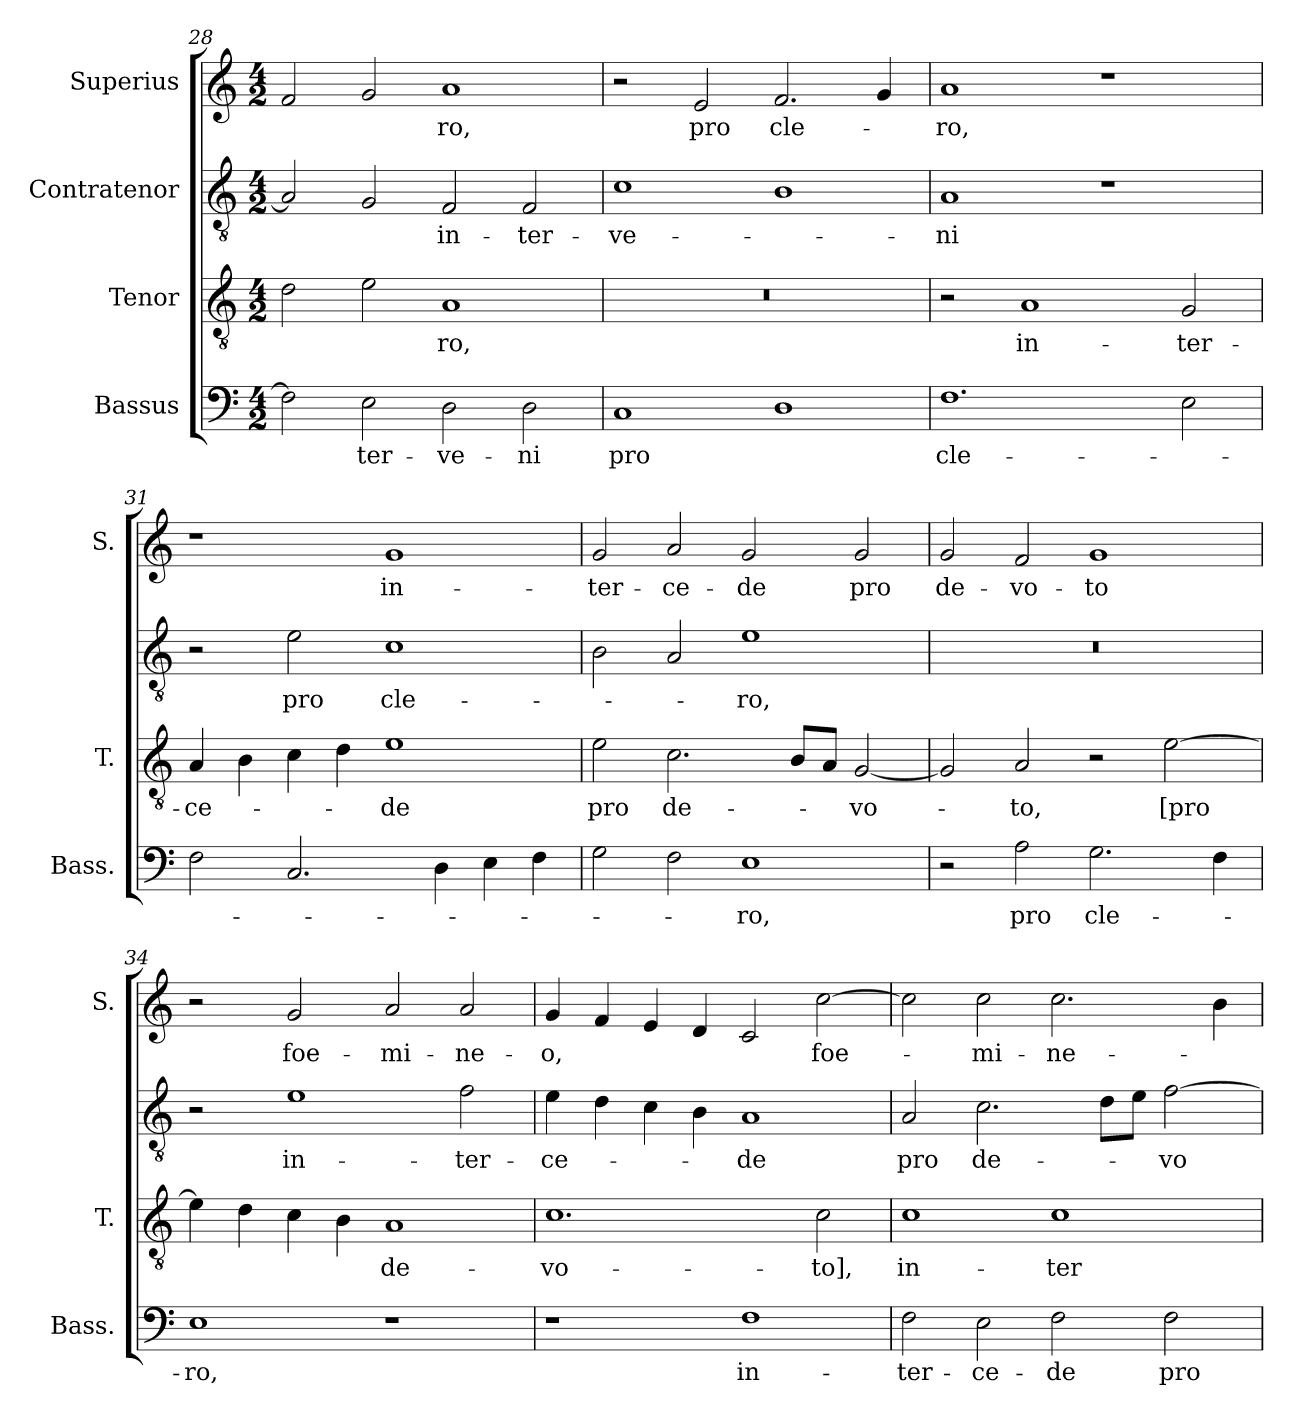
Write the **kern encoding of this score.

**kern	**text	**kern	**text	**kern	**text	**kern	**text
*part4	*part4	*part3	*part3	*part2	*part2	*part1	*part1
*staff4	*staff4	*staff3	*staff3	*staff2	*staff2	*staff1	*staff1
*I"Bassus	*	*I"Tenor	*	*I"Contratenor	*	*I"Superius	*
*I'Bass.	*	*I'T.	*	*	*	*I'S.	*
!!LO:LB:g=z
*clefF4	*	*clefGv2	*	*clefGv2	*	*clefG2	*
*k[]	*	*k[]	*	*k[]	*	*k[]	*
*C:	*	*C:	*	*C:	*	*C:	*
*M4/2	*	*M4/2	*	*M4/2	*	*M4/2	*
=28	=28	=28	=28	=28	=28	=28	=28
2F\]	.	2d\	.	2A/]	.	2f/	.
2E\	-ter-	2e\	.	2G/	.	2g/	.
2D\	-ve-	1A/	-ro,	2F/	in-	1a/	-ro,
2D\	-ni	.	.	2F/	-ter-	.	.
=29	=29	=29	=29	=29	=29	=29	=29
1C/	pro	0r	.	1c\	-ve-	2r	.
.	.	.	.	.	.	2e/	pro
1D\	.	.	.	1B\	.	2.f/	cle-
.	.	.	.	.	.	4g/	.
=30	=30	=30	=30	=30	=30	=30	=30
1.F\	cle-	2r	.	1A/	-ni	1a/	-ro,
.	.	1A/	in-	.	.	.	.
.	.	.	.	1r	.	1r	.
2E\	.	2G/	-ter-	.	.	.	.
!!LO:PB:g=z
=31	=31	=31	=31	=31	=31	=31	=31
2F\	.	4A/	-ce-	2r	.	1r	.
.	.	4B\	.	.	.	.	.
2.C/	.	4c\	.	2e\	pro	.	.
.	.	4d\	.	.	.	.	.
.	.	1e\	-de	1c\	cle-	1g/	in-
4D\	.	.	.	.	.	.	.
4E\	.	.	.	.	.	.	.
4F\	.	.	.	.	.	.	.
=32	=32	=32	=32	=32	=32	=32	=32
2G\	.	2e\	pro	2B\	.	2g/	-ter-
2F\	.	2.c\	de-	2A/	.	2a/	-ce-
1E\	-ro,	.	.	1e\	-ro,	2g/	-de
.	.	8B/L	.	.	.	.	.
.	.	8A/J	.	.	.	.	.
.	.	[2G/	-vo-	.	.	2g/	pro
=33	=33	=33	=33	=33	=33	=33	=33
2r	.	2G/]	.	0r	.	2g/	de-
2A\	pro	2A/	-to,	.	.	2f/	-vo-
2.G\	cle-	2r	.	.	.	1g/	-to
.	.	[2e\	[pro	.	.	.	.
4F\	.	.	.	.	.	.	.
!!LO:LB:g=z
=34	=34	=34	=34	=34	=34	=34	=34
1E\	-ro,	4e\]	.	2r	.	2r	.
.	.	4d\	.	.	.	.	.
.	.	4c\	.	1e\	in-	2g/	foe-
.	.	4B\	.	.	.	.	.
1r	.	1A/	de-	.	.	2a/	-mi-
.	.	.	.	2f\	-ter-	2a/	-ne-
=35	=35	=35	=35	=35	=35	=35	=35
1r	.	1.c\	-vo-	4e\	-ce-	4g/	-o,
.	.	.	.	4d\	.	4f/	.
.	.	.	.	4c\	.	4e/	.
.	.	.	.	4B\	.	4d/	.
1F\	in-	.	.	1A/	-de	2c/	.
.	.	2c\	-to],	.	.	[2cc\	foe-
=36	=36	=36	=36	=36	=36	=36	=36
2F\	-ter-	1c\	in-	2A/	pro	2cc\]	.
2E\	-ce-	.	.	2.c\	de-	2cc\	-mi-
2F\	-de	1c\	-ter-	.	.	2.cc\	-ne-
.	.	.	.	8d\L	.	.	.
.	.	.	.	8e\J	.	.	.
2F\	pro	.	.	[2f\	-vo-	.	.
.	.	.	.	.	.	4b\	.
=	=	=	=	=	=	=	=
*-	*-	*-	*-	*-	*-	*-	*-
